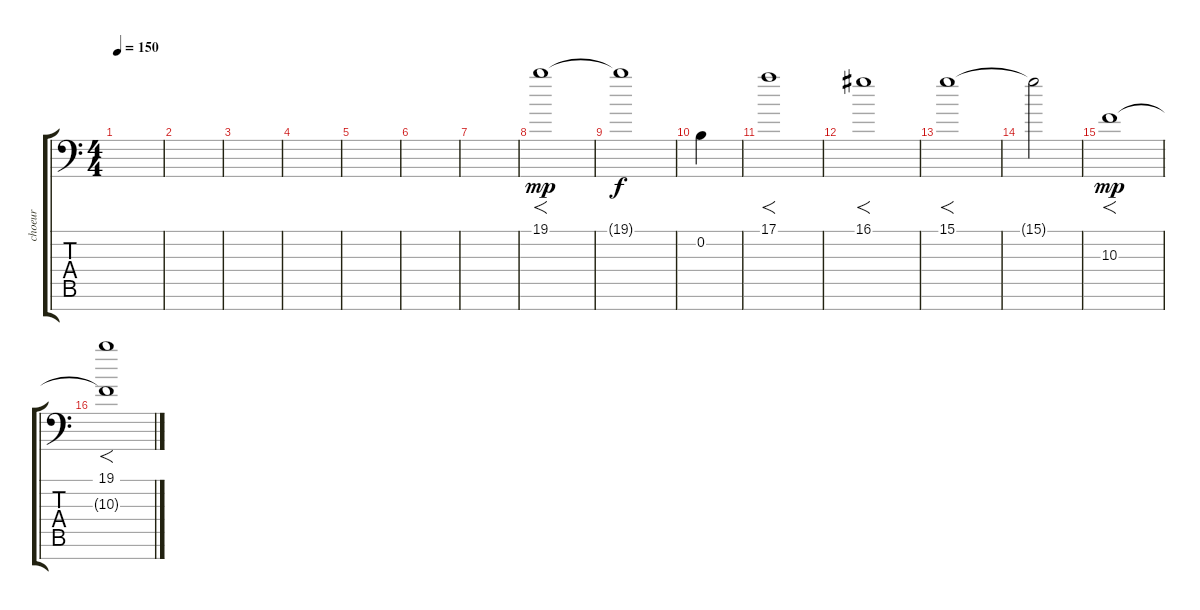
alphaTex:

\track ("choeur" "choeur") {instrument choiraahs}
\staff {score tabs}
\tuning (E4 B3 G3 D3 A2 E2 C-1) {hide}
\ts (4 4)
\tempo 150
\clef f4
\ks c
|
|
|
|
|
|
|
19.1.1{f dy mp instrument pad4choir} |
19.1{t}.1{dy f} |
0.2.4 |
17.1.1{f} |
16.1.1{f} |
15.1.1{f} |
15.1{t}.2 |
10.3.1{f dy mp} |
(19.1 10.3{t}).1{f}
